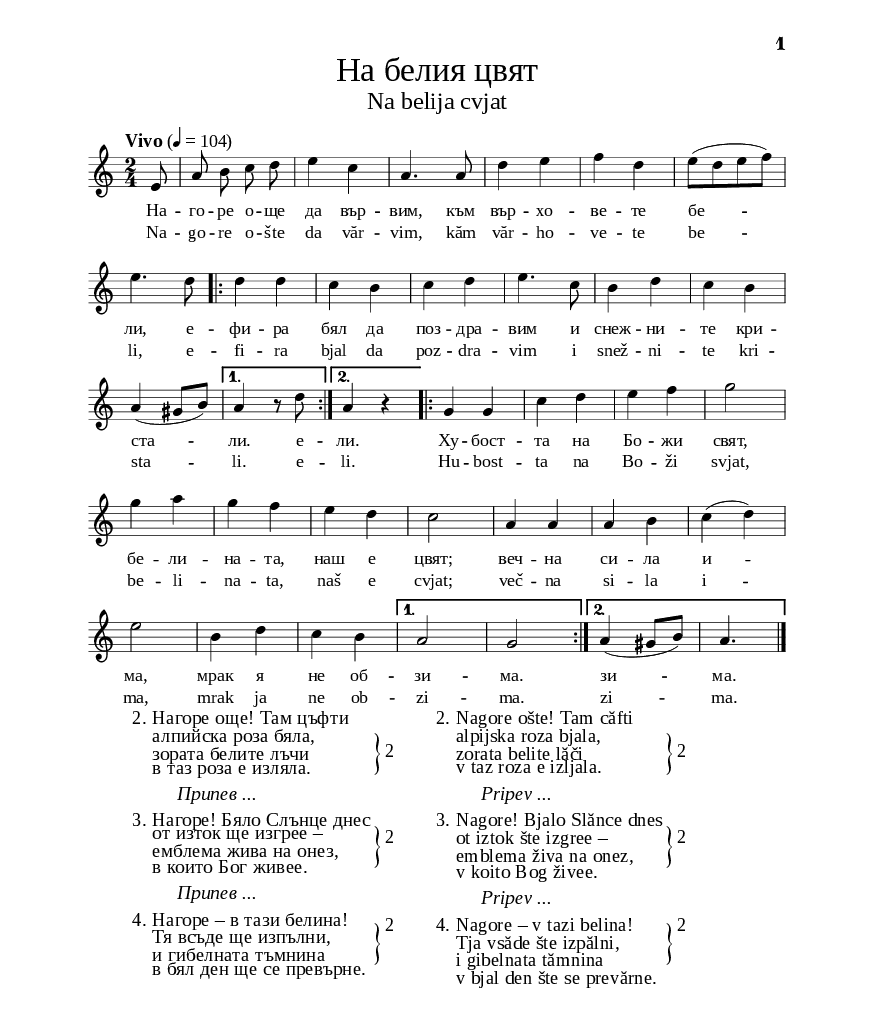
\version "2.24.3"

% include paper part and global functions
\include "include/globals.ily"

"rightBraces058" = \markup {
  \column {
    % repeat braces
    \translate #'(0 . -4.1 )
    \right-brace #20

    \translate #'(0 . -9.9 )
    \right-brace #20

    \translate #'(0 . -10.5 )
    \right-brace #20

  }
  \column {
    % repeat numbers
    \translate #'(0 . -4.5 )
    2
    \translate #'(0 . -11.8 )
    2

    \translate #'(0 . -12.2 )
    2

  }
}

"rightBraces059" = \markup {
  \column {
    % repeat braces
    \translate #'(0 . -8.3 )
    \right-brace #20


  }
  \column {
    % repeat numbers
    \translate #'(0 . -9.2 )
    2
  }
}

\bookpart {
  \label #'ref058
  \tocItem \markup "На белия цвят – Na belija cvjat"
  \include "include/bookpart-paper.ily"
  \score {
    \include "include/score-layout.ily"

    \new Voice \absolute {
      \clef treble
      \key a \minor
      \time 2/4
      \tempoFunc "Vivo" 4 "104"

      \autoBeamOff
      \partial 8

      e'8 | a'8  b'8 c''8 d''8 | e''4 c''4 | a'4. a'8 | d''4 e''4 | f''4 d''4 | e''8 ([ d''8 e''8 f''8 ]) | \break
      e''4. d''8 \repeat volta 2 {
        | d''4 d''4 |  c''4 b'4 |  c''4 d''4 |  e''4. c''8 |  b'4 d''4 | c''4 b'4 | \break
        a'4 ( gis'8 [b'8]) |
      } \alternative { { a'4 r8 d''8 } {  a'4 r4 } }
      \repeat volta 2 {
        | g'4 g'4 | c''4 d''4 | e''4 f''4 | g''2\break
        | g''4 a''4 |  g''4 f''4 |  e''4 d''4 |  c''2 | a'4 a'4 | a'4 b'4 | c''4 ( d''4 ) | \break
        e''2 | b'4 d''4| c''4 b'4 |
      } \alternative { { a'2 | g'2  }  {   a'4 (gis'8[b'8])  | a'4. \bar "|." \break } }
    }

    \addlyrics {
      На -- го -- ре о -- ще да вър -- вим, към вър -- хо -- ве -- те бе --
      ли, е -- фи -- ра бял да поз -- дра -- вим и снеж -- ни -- те кри --
      ста -- ли. е -- ли. Ху -- бост -- та на Бо -- жи свят,
      бе -- ли -- на -- та, наш е цвят;  веч -- на си -- ла и --
      ма, мрак я не об -- зи -- ма. зи -- ма.
    }

    \addlyrics {
      Na -- go -- re o -- šte da văr -- vim, kăm văr -- ho -- ve -- te be --
      li, e -- fi -- ra bjal da poz -- dra -- vim i snež -- ni -- te kri --
      sta -- li. e -- li. Hu -- bost -- ta na Bo -- ži svjat,
      be -- li -- na -- ta, naš e cvjat;  več -- na si -- la i --
      ma, mrak ja ne ob -- zi -- ma. zi -- ma.
    }
    \header {
      title = \titleFunc "На белия цвят" "Na belija cvjat"
    }

    \midi{}

  } % score


  \markup \fontsize #+1.7 {
    \hspace #6
    \override #'(baseline-skip . 1.8)
    \column {

      \line {   2. Нагоре още! Там цъфти }
      \line {   "   " алпийска роза бяла, }
      \line {   "   " зората белите лъчи }
      \line {   "   " в таз роза е изляла. }
      \line { " " }

      \line { "        " \italic {Припев ... } }
      \line { " " }


      \line {  3. Нагоре! Бяло Слънце днес }

      \line {   "   "от изток ще изгрее  – }

      \line {   "   "емблема жива на онез,}

      \line {   "   "в които Бог живее.}
      \line { " " }

      \line { "        " \italic {Припев ... } }
      \line { " " }
      \line {   4. Нагоре – в тази белина!}

      \line {   "   "Тя всъде ще изпълни,}

      \line {   "   "и гибелната тъмнина}

      \line {   "   "в бял ден ще се превърне.}


    }    \"rightBraces058"

    \hspace #5
    \override #'(baseline-skip . 1.8)
   \column {

      \line {   2. Nagore ošte! Tam căfti }
      \line {   "   " alpijska roza bjala, }
      \line {   "   " zorata belite lăči }
      \line {   "   " v taz roza e izljala. }
      \line { " " }

      \line { "        " \italic {Pripev ... } }
      \line { " " }


      \line {  3. Nagore! Bjalo Slănce dnes }

      \line {   "   "ot iztok šte izgree  – }

      \line {   "   "emblema živa na onez,}

      \line {   "   "v koito Bog živee.}
      \line { " " }

      \line { "        " \italic {Pripev ... } }
      \line { " " }
      \line {   4. Nagore – v tazi belina!}

      \line {   "   "Tja vsăde šte izpălni,}

      \line {   "   "i gibelnata tămnina}

      \line {   "   "v bjal den šte se prevărne.}


    }   \"rightBraces058" %column
  } % markup

  \pageBreak


  \markup \fontsize #+1.7 {
    \hspace #6
    \override #'(baseline-skip . 1.8)
    \column {




      \line { "        " \italic {Припев ... } }
      \line { " " }


      \line {   5. Земята ще разхубавим,}

      \line {   "   "на Рай ще я направим;}

      \line {   "   "Небето ще развеселим}

      \line {   "   "и Бога ще прославим.}
      \line { " " }
      \line { "        " \italic {Припев ... } }
    }      \"rightBraces059"

    \hspace #5
    \override #'(baseline-skip . 1.8)
    \column {




      \line { "        " \italic {Pripev ... } }
      \line { " " }


      \line {   5. Zemjata šte razhubavim,}

      \line {   "   "na Raj šte ja napravim;}

      \line {   "   "Nebeto šte razveselim}

      \line {   "   "i Boga šte proslavim.}
      \line { " " }
      \line { "        " \italic {Pripev ... } }
    }    \"rightBraces059"
  } % markup

  % include foreign translation(s) of the song
  \markup \empty-two
  \version "2.24.3"

\markup \fill-line { \fontsize #deTitleFontSize "An die weiße Farbe" }
\markup \null
\markup \null
\markup \fontsize #deCoupletFontSize {
  \hspace #15
  \override #`(baseline-skip . ,deCoupletBaselineSkip)

  \column {
    \line { 1. Hinauf, steigen wir immer weiter}

    \line { "   "zu den weißen Gipfeln,}

    \line { "   "grüßen wir den weißen Äther}

    \line { "   "und die Schneekristalle.}

    \line { " " }

    \line { "      " \italic { Refrain }:}
    \line { "      "Die Schönheit der göttlichen Welt,}

    \line { "      "das Weiße, unsere Farbe  –}

    \line { "      "hat ewige Kraft,}

    \line { "      "die Finsternis ergreift sie nicht.}
    \line { " " }
    \line { 2. Hinauf immer weiter! Dort blüht }

    \line { "   "die weiße Alpenrose,}

    \line { "   "die Morgenröte ergoss  }

    \line { "   "  die weiße Farbe in diese Rose. }

    \line { " " }

    \line { "      " \italic { Refrain } ... }

    \line { " " }

    \line { 3. Hinauf! Eine weiße Sonne wird heute}

    \line { "   " von Osten aufgehen  –}

    \line { "   " das lebendige Emblem für jene,}

    \line { "   " in denen Gott lebt.}

    \line { " " }

    \line { "      " \italic { Refrain } ... }

    \line { " " }

    \line { 4. Hinauf – in dieses Weiß!}

    \line { "   " Es wird alles ausfüllen}

    \line { "   " und die tödliche Dunkelheit}

    \line { "   " in weißen Tag verwandeln.}

    \line { " " }

    \line { "      " \italic { Refrain } ... }

    \line { " " }
    \line { 5. Wir werden die Erde verschönern,}

    \line { "   " wir werden sie zum Paradies machen;}

    \line { "   " wir werden den Himmel erfreuen}

    \line { "   " und Gott lobpreisen. }

    \line { " " }

    \line { "      " \italic { Refrain } ... }


  }

}


} % bookpart
